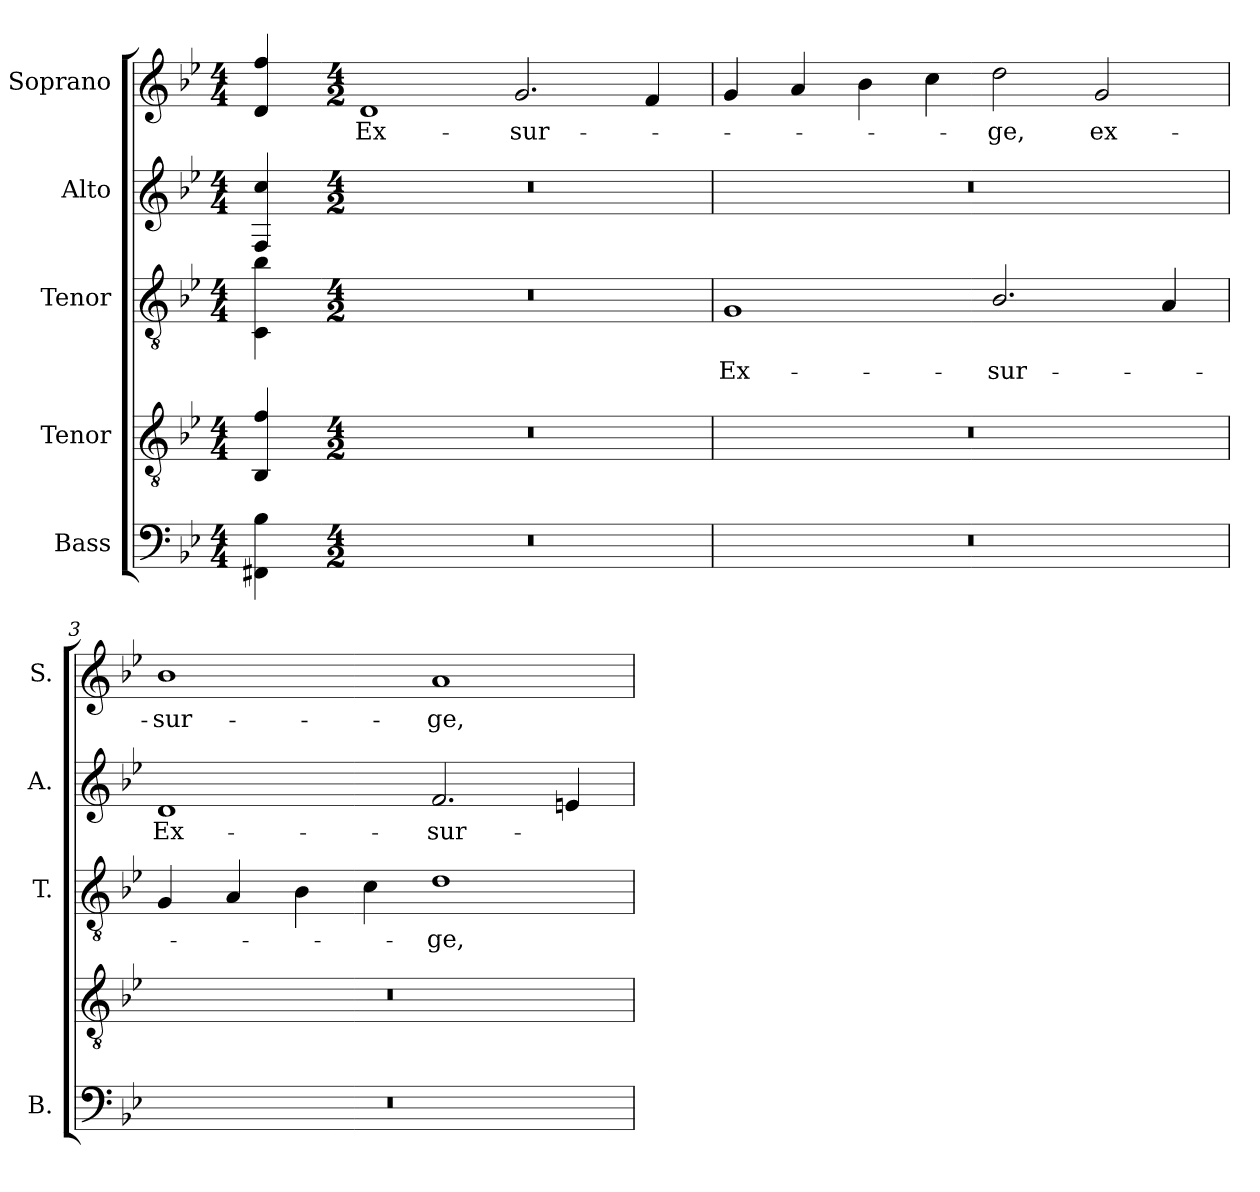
**kern	**kern	**kern	**text	**kern	**text	**kern	**text
*part5	*part4	*part3	*part3	*part2	*part2	*part1	*part1
*staff5	*staff4	*staff3	*staff3	*staff2	*staff2	*staff1	*staff1
*I"Bass	*I"Tenor	*I"Tenor	*	*I"Alto	*	*I"Soprano	*
*I'B.	*	*I'T.	*	*I'A.	*	*I'S.	*
!!LO:PB:g=z
*clefF4	*clefGv2	*clefGv2	*	*clefG2	*	*clefG2	*
*	*ITrd7c12	*ITrd7c12	*	*	*	*	*
*k[b-e-]	*k[b-e-]	*k[b-e-]	*	*k[b-e-]	*	*k[b-e-]	*
*B-:	*B-:	*B-:	*	*B-:	*	*B-:	*
*M4/4	*M4/4	*M4/4	*	*M4/4	*	*M4/4	*
=	=	=	=	=	=	=	=
4FF#Xi\ 4B-i	4BBB-i/ 4Fi	4CCi\ 4B-i	.	4Fi/ 4cci	.	4di/ 4ffi	.
=1-	=1-	=1-	=1-	=1-	=1-	=1-	=1-
*M4/2	*M4/2	*M4/2	*	*M4/2	*	*M4/2	*
!LO:N:vis=1	!LO:N:vis=1	!LO:N:vis=1	!	!LO:N:vis=1	!	!	!
!	!	!	!	!	!	!	!LO:LY:b:color=#000000
0r	0r	0r	.	0r	.	1di	Ex-
!	!	!	!	!	!	!	!LO:LY:b:color=#000000
.	.	.	.	.	.	2.gi/	-sur-
.	.	.	.	.	.	4fi/	.
=2	=2	=2	=2	=2	=2	=2	=2
!LO:N:vis=1	!LO:N:vis=1	!	!	!	!	!	!
!	!	!	!LO:LY:b:color=#000000	!LO:N:vis=1	!	!	!
0r	0r	1GGi	Ex-	0r	.	4gi/	.
.	.	.	.	.	.	4ai/	.
.	.	.	.	.	.	4b-i\	.
.	.	.	.	.	.	4cci\	.
!	!	!	!LO:LY:b:color=#000000	!	!	!	!
!	!	!	!	!	!	!	!LO:LY:b:color=#000000
.	.	2.BB-i/	-sur-	.	.	2ddi\	-ge,
!	!	!	!	!	!	!	!LO:LY:b:color=#000000
.	.	.	.	.	.	2gi/	ex-
.	.	4AAi/	.	.	.	.	.
=3	=3	=3	=3	=3	=3	=3	=3
!LO:N:vis=1	!LO:N:vis=1	!	!	!	!	!	!
!	!	!	!	!	!LO:LY:b:color=#000000	!	!
!	!	!	!	!	!	!	!LO:LY:b:color=#000000
0r	0r	4GGi/	.	1di	Ex-	1b-i	-sur-
.	.	4AAi/	.	.	.	.	.
.	.	4BB-i\	.	.	.	.	.
.	.	4Ci\	.	.	.	.	.
!	!	!	!LO:LY:b:color=#000000	!	!	!	!
!	!	!	!	!	!LO:LY:b:color=#000000	!	!
!	!	!	!	!	!	!	!LO:LY:b:color=#000000
.	.	1Di	-ge,	2.fi/	-sur-	1ai	-ge,
.	.	.	.	4eni/	.	.	.
=	=	=	=	=	=	=	=
*-	*-	*-	*-	*-	*-	*-	*-
